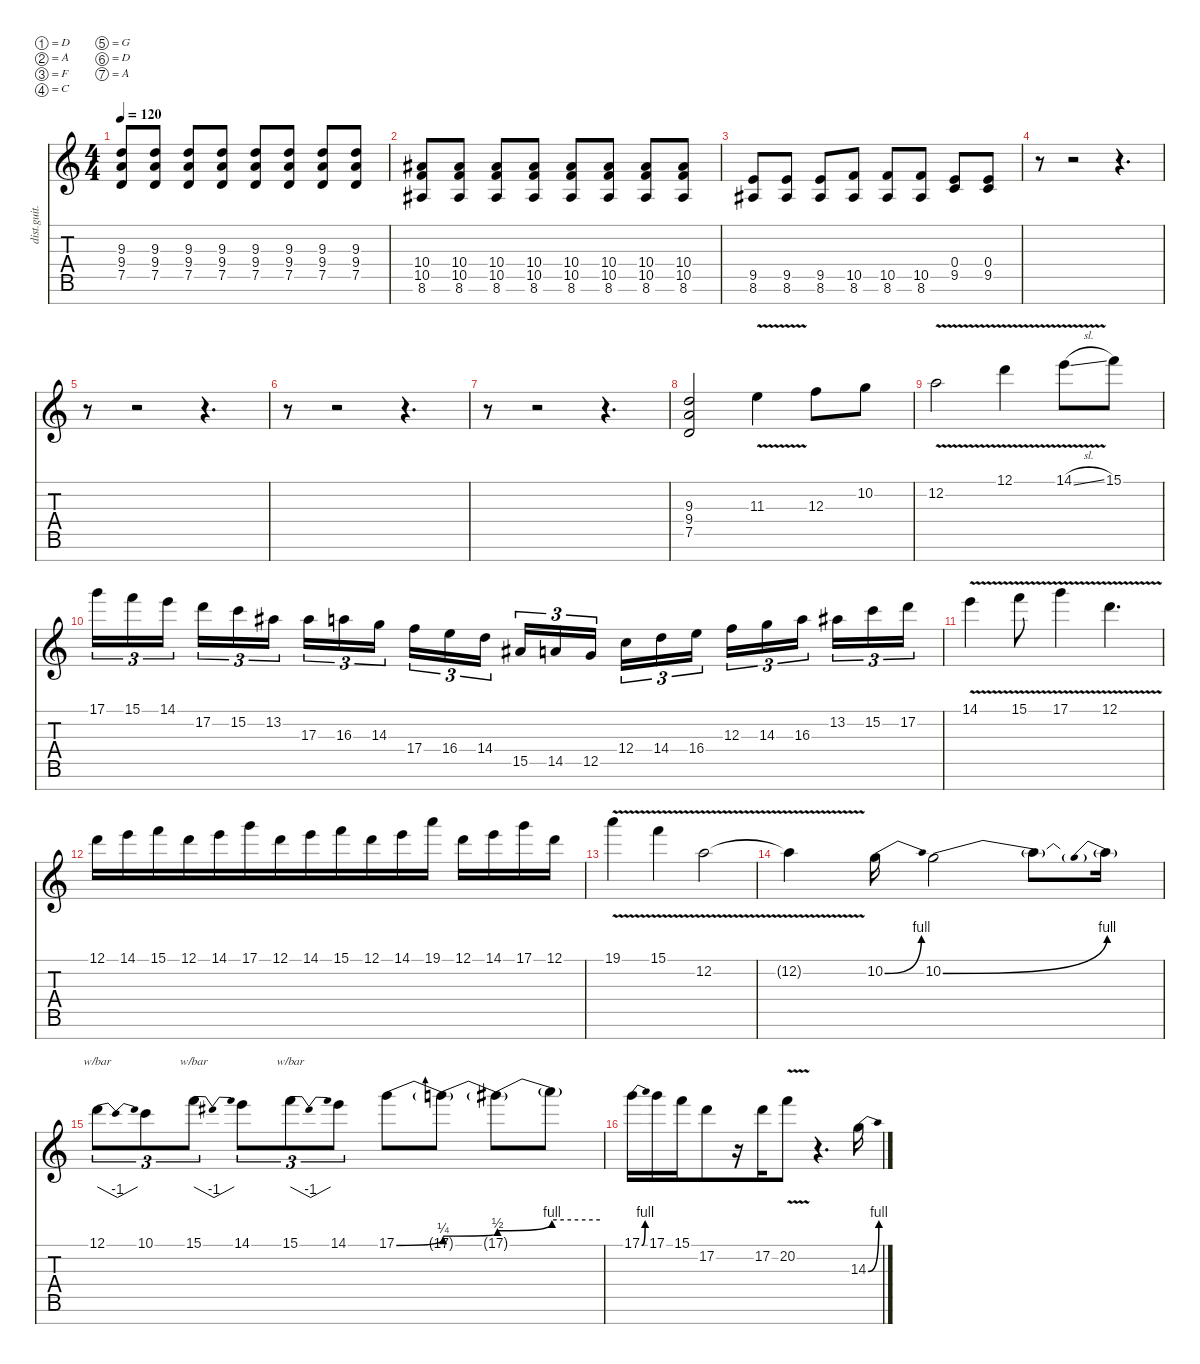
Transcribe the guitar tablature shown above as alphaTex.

\defaultSystemsLayout 4
\hideDynamics
\bracketExtendMode nobrackets
\otherSystemsTrackNameOrientation horizontal
\track ("Guitar 1" "dist.guit.") {instrument distortionguitar}
\staff {score tabs}
\tuning (D4 A3 F3 C3 G2 D2 A1)
\ts (4 4)
\tempo 120
\clef g2
\ks c
(9.3 9.4 7.5).8{dy f beam Up} (9.3 9.4 7.5).8{beam Up} (9.3 9.4 7.5).8{beam Up} (9.3 9.4 7.5).8{beam Up} (9.3 9.4 7.5).8{beam Up} (9.3 9.4 7.5).8{beam Up} (9.3 9.4 7.5).8{beam Up} (9.3 9.4 7.5).8{beam Up} |
(10.4{acc #} 10.5 8.6{acc #}).8{beam Up} (10.4{acc #} 10.5 8.6{acc #}).8{beam Up} (10.4{acc #} 10.5 8.6{acc #}).8{beam Up} (10.4{acc #} 10.5 8.6{acc #}).8{beam Up} (10.4{acc #} 10.5 8.6{acc #}).8{beam Up} (10.4{acc #} 10.5 8.6{acc #}).8{beam Up} (10.4{acc #} 10.5 8.6{acc #}).8{beam Up} (10.4{acc #} 10.5 8.6{acc #}).8{beam Up} |
(9.5 8.6{acc #}).8{beam Up} (9.5 8.6{acc #}).8{beam Up} (9.5 8.6{acc #}).8{beam Up} (10.5 8.6{acc #}).8{beam Up} (10.5 8.6{acc #}).8{beam Up} (10.5 8.6{acc #}).8{beam Up} (0.4 9.5).8{beam Up} (0.4 9.5).8{beam Up} |
\beaming (8 6 6)
r.8{beam Down} r.2{beam Down} r.4{d beam Down} |
r.8{beam Down} r.2{beam Down} r.4{d beam Down} |
r.8{beam Down} r.2{beam Down} r.4{d beam Down} |
r.8{beam Down} r.2{beam Down} r.4{d beam Down} |
(9.3 9.4 7.5).2{beam Up} 11.3{v}.4{beam Down} 12.3.8{beam Down} 10.2.8{beam Down} |
12.2{v}.2{beam Down} 12.1{v}.4{beam Down} 14.1{v sl}.8{beam Down} 15.1.8{beam Down} |
17.1.16{tu (3 2) beam Down} 15.1.16{tu (3 2) beam Down} 14.1.16{tu (3 2) beam Down} 17.2.16{tu (3 2) beam Down} 15.2.16{tu (3 2) beam Down} 13.2{acc #}.16{tu (3 2) beam Down} 17.3{acc #}.16{tu (3 2) beam Down} 16.3.16{tu (3 2) beam Down} 14.3.16{tu (3 2) beam Down} 17.4.16{tu (3 2) beam Down} 16.4.16{tu (3 2) beam Down} 14.4.16{tu (3 2) beam Down} 15.5{acc #}.16{tu (3 2) beam Up} 14.5.16{tu (3 2) beam Up} 12.5.16{tu (3 2) beam Up} 12.4.16{tu (3 2) beam Down} 14.4.16{tu (3 2) beam Down} 16.4.16{tu (3 2) beam Down} 12.3.16{tu (3 2) beam Down} 14.3.16{tu (3 2) beam Down} 16.3.16{tu (3 2) beam Down} 13.2{acc #}.16{tu (3 2) beam Down} 15.2.16{tu (3 2) beam Down} 17.2.16{tu (3 2) beam Down} |
14.1{v}.4{beam Down} 15.1{v}.8{beam Down} 17.1{v}.4{beam Down} 12.1{v}.4{d beam Down} |
12.1.16{beam Down} 14.1.16{beam Down} 15.1.16{beam Down} 12.1.16{beam Down} 14.1.16{beam Down} 17.1.16{beam Down} 12.1.16{beam Down} 14.1.16{beam Down} 15.1.16{beam Down} 12.1.16{beam Down} 14.1.16{beam Down} 19.1.16{beam Down} 12.1.16{beam Down} 14.1.16{beam Down} 17.1.16{beam Down} 12.1.16{beam Down} |
19.1{v}.4{beam Down} 15.1{v}.4{beam Down} 12.2{v}.2{beam Down} |
12.2{v t}.4{beam Down} 10.2{be (bend 0 0 15 4)}.16{beam Down} 10.2{be (bend 0 0 60 4)}.2{beam Down} 10.2{t}.8{beam Down} 10.2{be (prebend 0 4 60 4) t}.16{beam Down} |
12.1.8{tu (3 2) tbe (dip default 0 0 30 -4 60 0) beam Down} 10.1.8{tu (3 2) beam Down} 15.1.8{tu (3 2) tbe (dip default 0 0 30 -4 60 0) beam Down} 14.1.8{tu (3 2) beam Down} 15.1.8{tu (3 2) tbe (dip default 0 0 30 -4 60 0) beam Down} 14.1.8{tu (3 2) beam Down} 17.1{be (bend 0 0 60 1)}.8{beam Down} 17.1{be (bend 0 1 60 2) t}.8{beam Down} 17.1{be (bend 0 2 60 4) t}.8{beam Down} 17.1{be (hold 0 4 15 4) t}.8{beam Down} |
17.1{be (bend 0 0 15 4)}.16{beam Down} 17.1.16{beam Down} 15.1.16{beam Down} 17.2.8{beam Down} r.16{beam Down} 17.2.16{beam Down} 20.2{v}.8{beam Down} r.4{d beam Down} 14.3{be (bend 0 0 15 4)}.16{beam Down}
